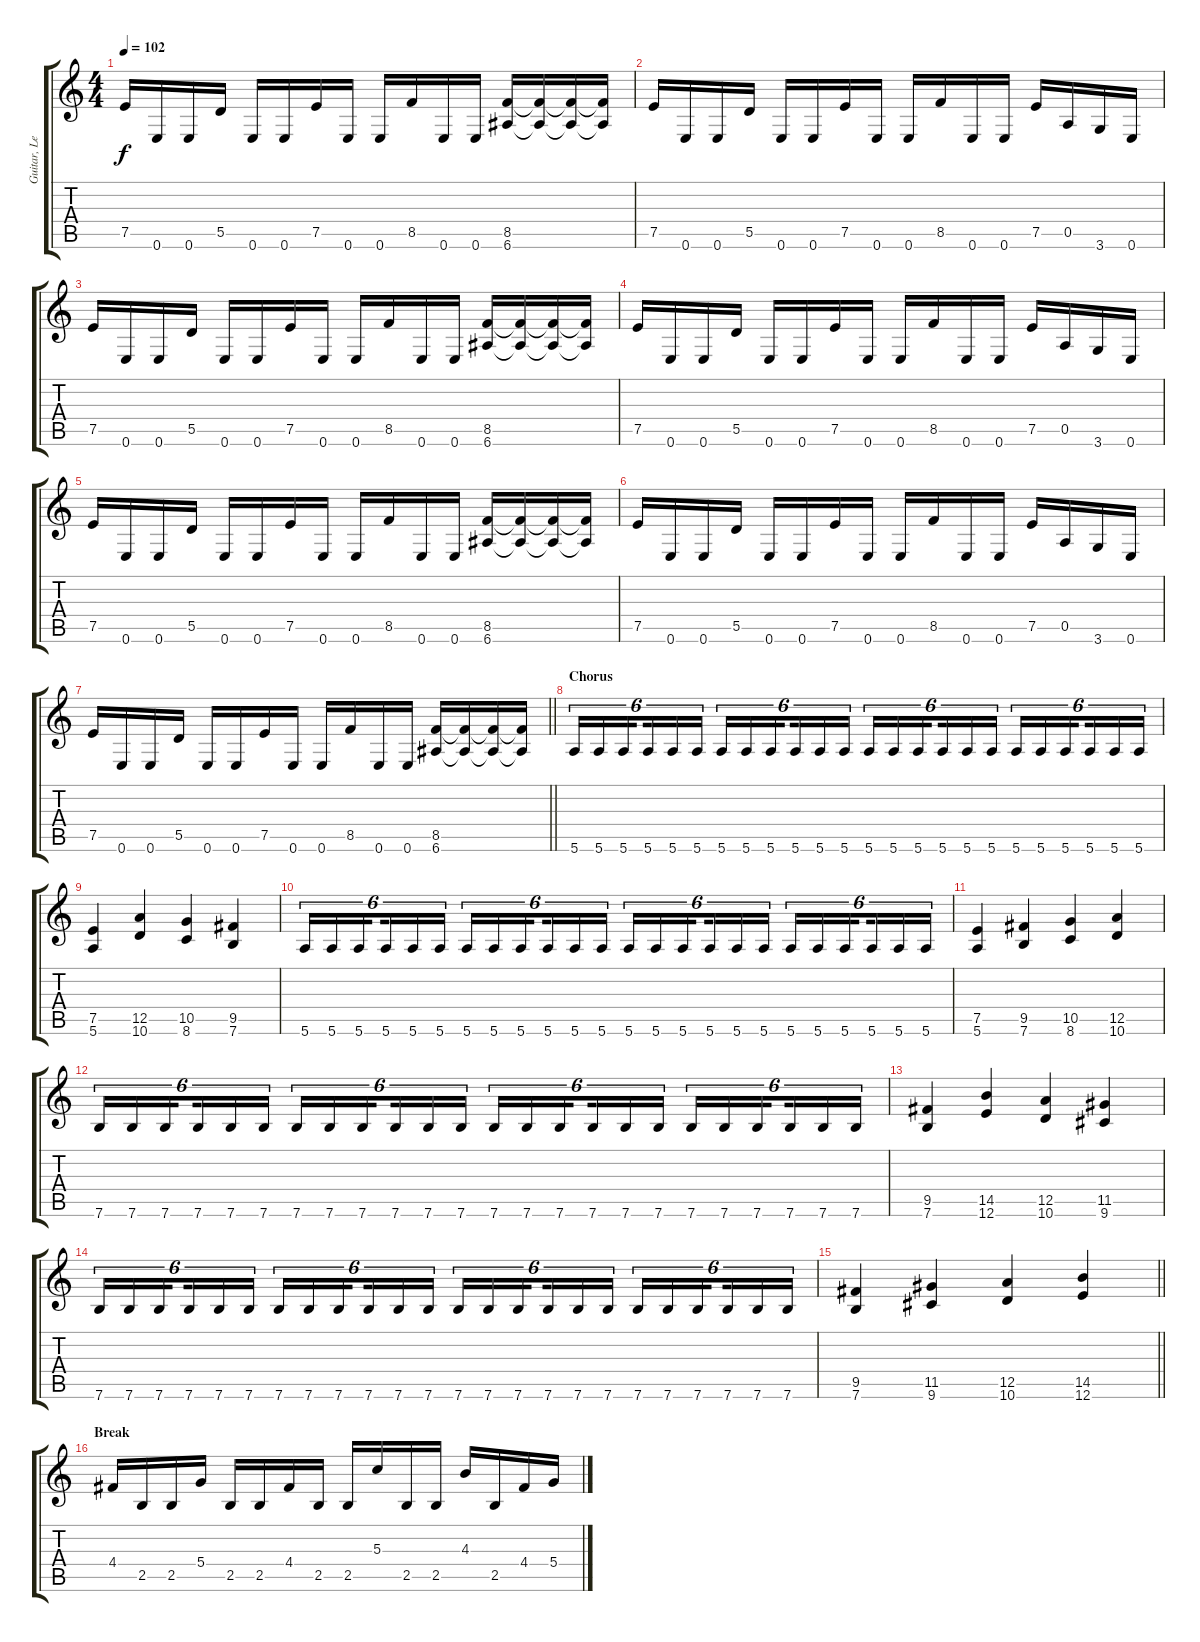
\track ("Guitar, Lead" "Guitar, Le") {instrument overdrivenguitar}
\staff {score tabs}
\tuning (E4 B3 G3 D3 A2 E2) {hide}
\ts (4 4)
\tempo 102
\clef g2
\ks c
7.5.16{dy f} 0.6.16 0.6.16 5.5.16 0.6.16 0.6.16 7.5.16 0.6.16 0.6.16 8.5.16 0.6.16 0.6.16 (8.5 6.6).16 (8.5{t} 6.6{t}).16 (8.5{t} 6.6{t}).16 (8.5{t} 6.6{t}).16 |
7.5.16 0.6.16 0.6.16 5.5.16 0.6.16 0.6.16 7.5.16 0.6.16 0.6.16 8.5.16 0.6.16 0.6.16 7.5.16 0.5.16 3.6.16 0.6.16 |
7.5.16 0.6.16 0.6.16 5.5.16 0.6.16 0.6.16 7.5.16 0.6.16 0.6.16 8.5.16 0.6.16 0.6.16 (8.5 6.6).16 (8.5{t} 6.6{t}).16 (8.5{t} 6.6{t}).16 (8.5{t} 6.6{t}).16 |
7.5.16 0.6.16 0.6.16 5.5.16 0.6.16 0.6.16 7.5.16 0.6.16 0.6.16 8.5.16 0.6.16 0.6.16 7.5.16 0.5.16 3.6.16 0.6.16 |
7.5.16 0.6.16 0.6.16 5.5.16 0.6.16 0.6.16 7.5.16 0.6.16 0.6.16 8.5.16 0.6.16 0.6.16 (8.5 6.6).16 (8.5{t} 6.6{t}).16 (8.5{t} 6.6{t}).16 (8.5{t} 6.6{t}).16 |
7.5.16 0.6.16 0.6.16 5.5.16 0.6.16 0.6.16 7.5.16 0.6.16 0.6.16 8.5.16 0.6.16 0.6.16 7.5.16 0.5.16 3.6.16 0.6.16 |
\barLineRight lightlight
7.5.16 0.6.16 0.6.16 5.5.16 0.6.16 0.6.16 7.5.16 0.6.16 0.6.16 8.5.16 0.6.16 0.6.16 (8.5 6.6).16 (8.5{t} 6.6{t}).16 (8.5{t} 6.6{t}).16 (8.5{t} 6.6{t}).16 |
\section ("" "Chorus")
5.6.16{tu (6 4)} 5.6.16{tu (6 4)} 5.6.16{tu (6 4) beam splitsecondary} 5.6.16{tu (6 4)} 5.6.16{tu (6 4)} 5.6.16{tu (6 4)} 5.6.16{tu (6 4)} 5.6.16{tu (6 4)} 5.6.16{tu (6 4) beam splitsecondary} 5.6.16{tu (6 4)} 5.6.16{tu (6 4)} 5.6.16{tu (6 4)} 5.6.16{tu (6 4)} 5.6.16{tu (6 4)} 5.6.16{tu (6 4) beam splitsecondary} 5.6.16{tu (6 4)} 5.6.16{tu (6 4)} 5.6.16{tu (6 4)} 5.6.16{tu (6 4)} 5.6.16{tu (6 4)} 5.6.16{tu (6 4) beam splitsecondary} 5.6.16{tu (6 4)} 5.6.16{tu (6 4)} 5.6.16{tu (6 4)} |
(7.5 5.6).4 (12.5 10.6).4 (10.5 8.6).4 (9.5 7.6).4 |
5.6.16{tu (6 4)} 5.6.16{tu (6 4)} 5.6.16{tu (6 4) beam splitsecondary} 5.6.16{tu (6 4)} 5.6.16{tu (6 4)} 5.6.16{tu (6 4)} 5.6.16{tu (6 4)} 5.6.16{tu (6 4)} 5.6.16{tu (6 4) beam splitsecondary} 5.6.16{tu (6 4)} 5.6.16{tu (6 4)} 5.6.16{tu (6 4)} 5.6.16{tu (6 4)} 5.6.16{tu (6 4)} 5.6.16{tu (6 4) beam splitsecondary} 5.6.16{tu (6 4)} 5.6.16{tu (6 4)} 5.6.16{tu (6 4)} 5.6.16{tu (6 4)} 5.6.16{tu (6 4)} 5.6.16{tu (6 4) beam splitsecondary} 5.6.16{tu (6 4)} 5.6.16{tu (6 4)} 5.6.16{tu (6 4)} |
(7.5 5.6).4 (9.5 7.6).4 (10.5 8.6).4 (12.5 10.6).4 |
7.6.16{tu (6 4)} 7.6.16{tu (6 4)} 7.6.16{tu (6 4) beam splitsecondary} 7.6.16{tu (6 4)} 7.6.16{tu (6 4)} 7.6.16{tu (6 4)} 7.6.16{tu (6 4)} 7.6.16{tu (6 4)} 7.6.16{tu (6 4) beam splitsecondary} 7.6.16{tu (6 4)} 7.6.16{tu (6 4)} 7.6.16{tu (6 4)} 7.6.16{tu (6 4)} 7.6.16{tu (6 4)} 7.6.16{tu (6 4) beam splitsecondary} 7.6.16{tu (6 4)} 7.6.16{tu (6 4)} 7.6.16{tu (6 4)} 7.6.16{tu (6 4)} 7.6.16{tu (6 4)} 7.6.16{tu (6 4) beam splitsecondary} 7.6.16{tu (6 4)} 7.6.16{tu (6 4)} 7.6.16{tu (6 4)} |
(9.5 7.6).4 (14.5 12.6).4 (12.5 10.6).4 (11.5 9.6).4 |
7.6.16{tu (6 4)} 7.6.16{tu (6 4)} 7.6.16{tu (6 4) beam splitsecondary} 7.6.16{tu (6 4)} 7.6.16{tu (6 4)} 7.6.16{tu (6 4)} 7.6.16{tu (6 4)} 7.6.16{tu (6 4)} 7.6.16{tu (6 4) beam splitsecondary} 7.6.16{tu (6 4)} 7.6.16{tu (6 4)} 7.6.16{tu (6 4)} 7.6.16{tu (6 4)} 7.6.16{tu (6 4)} 7.6.16{tu (6 4) beam splitsecondary} 7.6.16{tu (6 4)} 7.6.16{tu (6 4)} 7.6.16{tu (6 4)} 7.6.16{tu (6 4)} 7.6.16{tu (6 4)} 7.6.16{tu (6 4) beam splitsecondary} 7.6.16{tu (6 4)} 7.6.16{tu (6 4)} 7.6.16{tu (6 4)} |
\barLineRight lightlight
(9.5 7.6).4 (11.5 9.6).4 (12.5 10.6).4 (14.5 12.6).4 |
\section ("" "Break")
4.4.16 2.5.16 2.5.16 5.4.16 2.5.16 2.5.16 4.4.16 2.5.16 2.5.16 5.3.16 2.5.16 2.5.16 4.3.16 2.5.16 4.4.16 5.4.16
